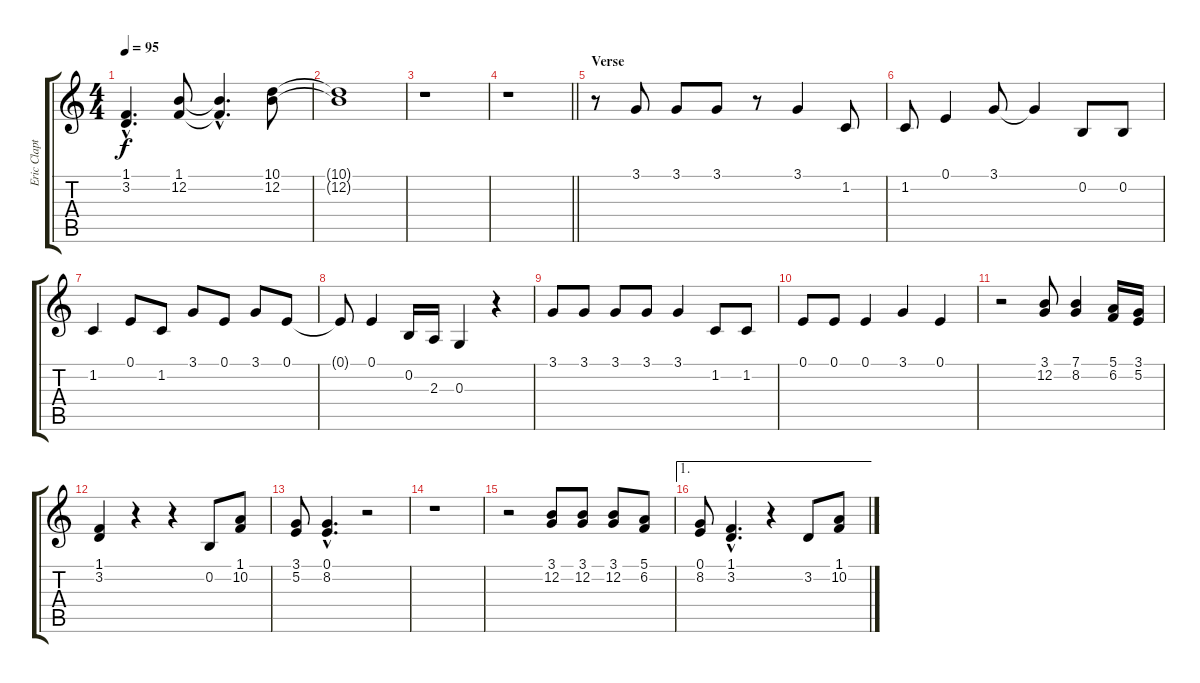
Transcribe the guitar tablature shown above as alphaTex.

\track ("Eric Clapton Voice" "Eric Clapt") {instrument tenorsax}
\staff {score tabs}
\tuning (E4 B3 G3 D3 A2 E2) {hide}
\ts (4 4)
\tempo 95
\clef g2
\ks c
(1.1{hac t} 3.2{hac t}).4{d dy f} (1.1 12.2).8 (1.1{hac t} 12.2{hac t}).4{d} (10.1 12.2).8 |
(10.1{t} 12.2{t}).1 |
r.1 |
\barLineRight lightlight
r.1 |
\section ("" "Verse")
r.8 3.1.8 3.1.8 3.1.8 r.8 3.1.4 1.2.8 |
1.2.8 0.1.4 3.1.8 3.1{t}.4 0.2.8 0.2.8 |
1.2.4 0.1.8 1.2.8 3.1.8 0.1.8 3.1.8 0.1.8 |
0.1{t}.8 0.1.4 0.2.16 2.3.16 0.3.4 r.4 |
3.1.8 3.1.8 3.1.8 3.1.8 3.1.4 1.2.8 1.2.8 |
0.1.8 0.1.8 0.1.4 3.1.4 0.1.4 |
r.2 (3.1 12.2).8 (7.1 8.2).4 (5.1 6.2).16 (3.1 5.2).16 |
(1.1 3.2).4 r.4 r.4 0.2.8 (1.1 10.2).8 |
(3.1 5.2).8 (0.1{hac} 8.2{hac}).4{d} r.2 |
r.1 |
r.2 (3.1 12.2).8 (3.1 12.2).8 (3.1 12.2).8 (5.1 6.2).8 |
\ae 1
(0.1 8.2).8 (1.1{hac} 3.2{hac}).4{d} r.4 3.2.8 (1.1 10.2).8
